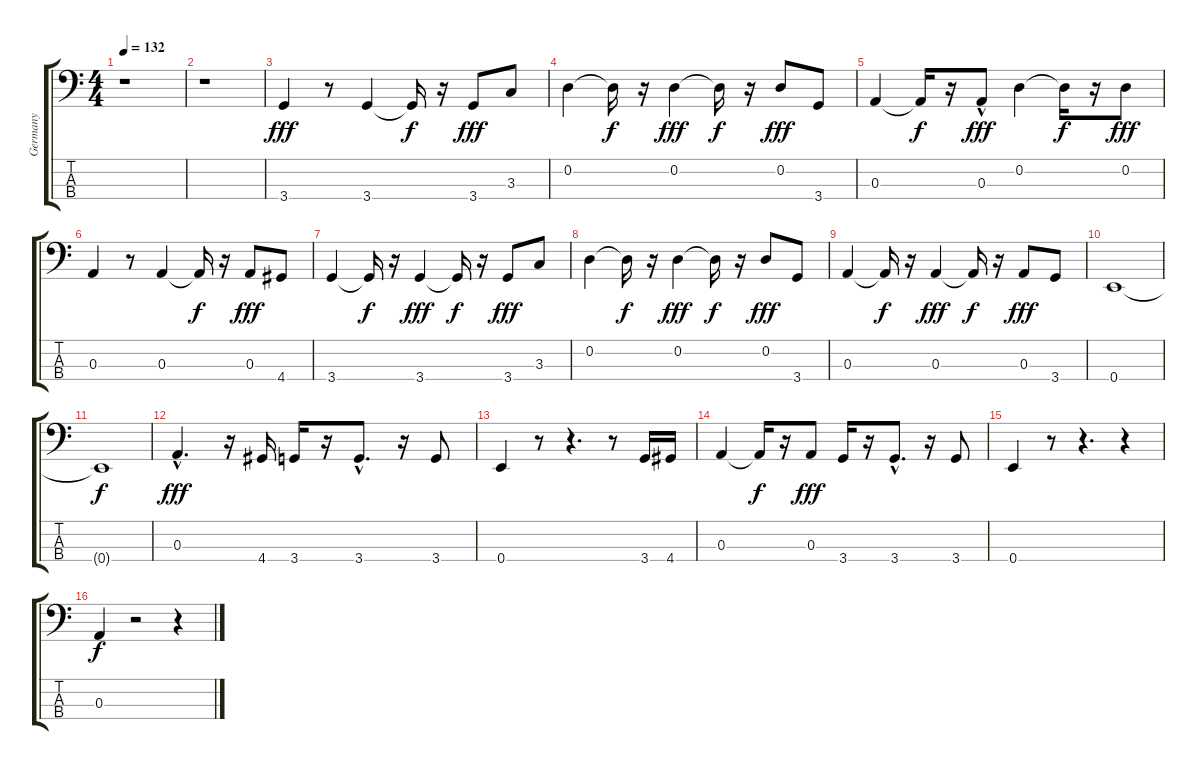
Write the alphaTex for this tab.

\track ("Germany" "Germany") {instrument electricbassfinger}
\staff {score tabs}
\tuning (G2 D2 A1 E1) {hide}
\ts (4 4)
\tempo 132
\clef f4
\ks c
r.1{dy fff} |
r.1 |
3.4.4 r.8 3.4.4 3.4{t}.16{dy f} r.16 3.4.8{dy fff} 3.3.8 |
0.2.4 0.2{t}.16{dy f} r.16 0.2.4{dy fff} 0.2{t}.16{dy f} r.16 0.2.8{dy fff} 3.4.8 |
0.3.4 0.3{t}.16{dy f} r.16 0.3{hac}.8{dy fff} 0.2.4 0.2{t}.16{dy f} r.16 0.2.8{dy fff} |
0.3.4 r.8 0.3.4 0.3{t}.16{dy f} r.16 0.3.8{dy fff} 4.4.8 |
3.4.4 3.4{t}.16{dy f} r.16 3.4.4{dy fff} 3.4{t}.16{dy f} r.16 3.4.8{dy fff} 3.3.8 |
0.2.4 0.2{t}.16{dy f} r.16 0.2.4{dy fff} 0.2{t}.16{dy f} r.16 0.2.8{dy fff} 3.4.8 |
0.3.4 0.3{t}.16{dy f} r.16 0.3.4{dy fff} 0.3{t}.16{dy f} r.16 0.3.8{dy fff} 3.4.8 |
0.4.1 |
0.4{t}.1{dy f} |
0.3{hac}.4{d dy fff} r.16 4.4.16 3.4.16 r.16 3.4{hac}.8{d} r.16 3.4.8 |
0.4.4 r.8 r.4{d} r.8 3.4.16 4.4.16 |
0.3.4 0.3{t}.16{dy f} r.16 0.3.8{dy fff} 3.4.16 r.16 3.4{hac}.8{d} r.16 3.4.8 |
0.4.4 r.8 r.4{d} r.4 |
0.3.4{dy f} r.2 r.4
